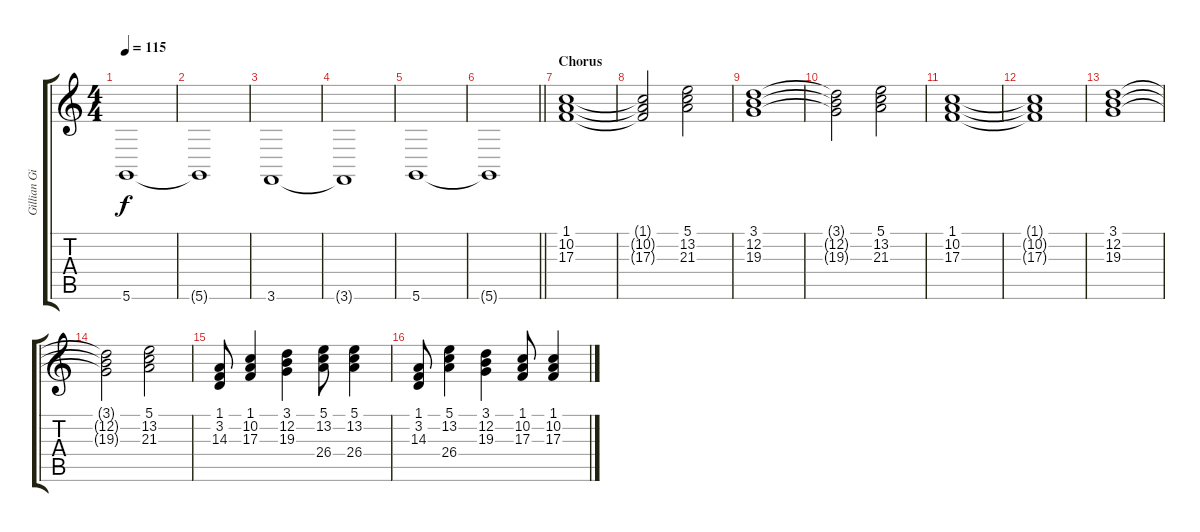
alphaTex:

\track ("Gillian Gilbert - Synth 1" "Gillian Gi") {instrument lead2sawtooth}
\staff {score tabs}
\tuning (E4 B3 G3 D3 A2 D2) {hide}
\ts (4 4)
\tempo 115
\clef g2
\ks c
5.6.1{dy f} |
5.6{t}.1 |
3.6.1 |
3.6{t}.1 |
5.6.1 |
\barLineRight lightlight
5.6{t}.1 |
\section ("" "Chorus")
(1.1 10.2 17.3).1 |
(1.1{t} 10.2{t} 17.3{t}).2 (5.1 13.2 21.3).2 |
(3.1 12.2 19.3).1 |
(3.1{t} 12.2{t} 19.3{t}).2 (5.1 13.2 21.3).2 |
(1.1 10.2 17.3).1 |
(1.1{t} 10.2{t} 17.3{t}).1 |
(3.1 12.2 19.3).1 |
(3.1{t} 12.2{t} 19.3{t}).2 (5.1 13.2 21.3).2 |
(1.1 3.2 14.3).8 (1.1 10.2 17.3).4 (3.1 12.2 19.3).4 (5.1 13.2 26.4).8 (5.1 13.2 26.4).4 |
(1.1 3.2 14.3).8 (5.1 13.2 26.4).4 (3.1 12.2 19.3).4 (1.1 10.2 17.3).8 (1.1 10.2 17.3).4
